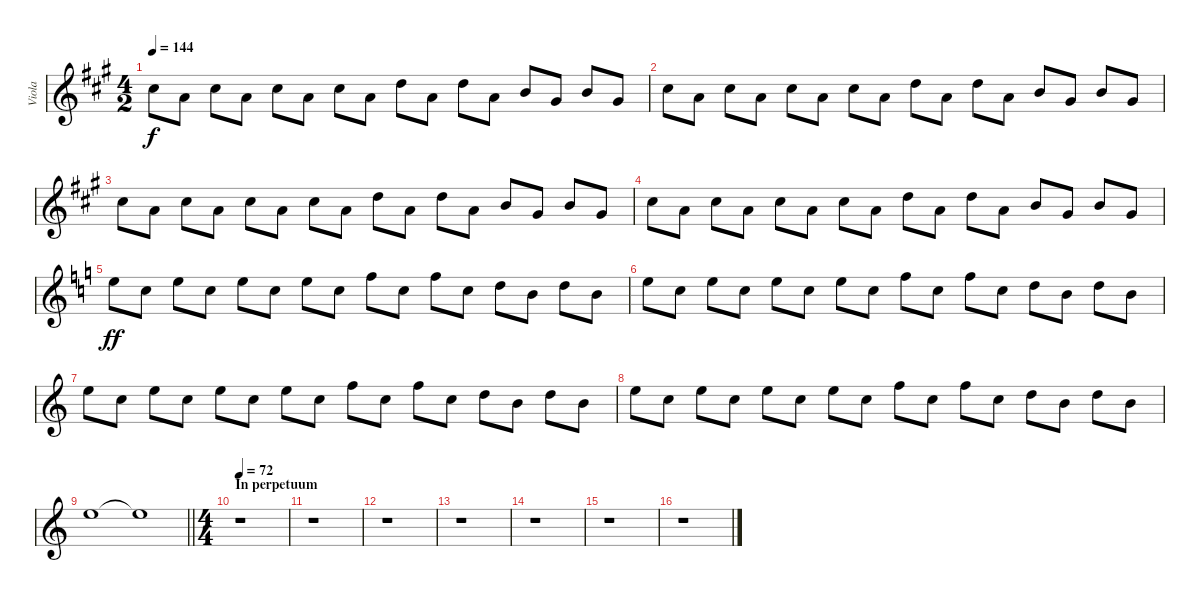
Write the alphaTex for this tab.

\track ("Viola" "Viola") {instrument stringensemble1}
\staff {score}
\tuning (A4 D4 G3 C3) {hide}
\ts (4 2)
\tempo 144
\clef g2
\ks f#minor
4.1.8{dy f} 0.1.8 4.1.8 0.1.8 4.1.8 0.1.8 4.1.8 0.1.8 5.1.8 0.1.8 5.1.8 0.1.8 2.1.8 6.2.8 2.1.8 6.2.8 |
4.1.8 0.1.8 4.1.8 0.1.8 4.1.8 0.1.8 4.1.8 0.1.8 5.1.8 0.1.8 5.1.8 0.1.8 2.1.8 6.2.8 2.1.8 6.2.8 |
4.1.8 0.1.8 4.1.8 0.1.8 4.1.8 0.1.8 4.1.8 0.1.8 5.1.8 0.1.8 5.1.8 0.1.8 2.1.8 6.2.8 2.1.8 6.2.8 |
4.1.8 0.1.8 4.1.8 0.1.8 4.1.8 0.1.8 4.1.8 0.1.8 5.1.8 0.1.8 5.1.8 0.1.8 2.1.8 6.2.8 2.1.8 6.2.8 |
\ks aminor
7.1.8{dy ff} 10.2.8 7.1.8 10.2.8 7.1.8 10.2.8 7.1.8 10.2.8 8.1.8 10.2.8 8.1.8 10.2.8 12.2.8 9.2.8 12.2.8 9.2.8 |
7.1.8 10.2.8 7.1.8 10.2.8 7.1.8 10.2.8 7.1.8 10.2.8 8.1.8 10.2.8 8.1.8 10.2.8 12.2.8 9.2.8 12.2.8 9.2.8 |
7.1.8 10.2.8 7.1.8 10.2.8 7.1.8 10.2.8 7.1.8 10.2.8 8.1.8 10.2.8 8.1.8 10.2.8 12.2.8 9.2.8 12.2.8 9.2.8 |
7.1.8 10.2.8 7.1.8 10.2.8 7.1.8 10.2.8 7.1.8 10.2.8 8.1.8 10.2.8 8.1.8 10.2.8 12.2.8 9.2.8 12.2.8 9.2.8 |
\barLineRight lightlight
7.1.1 7.1{t}.1 |
\ts (4 4)
\section ("" "In perpetuum")
\tempo 72
r.1 |
r.1 |
r.1 |
r.1 |
r.1 |
r.1 |
r.1
